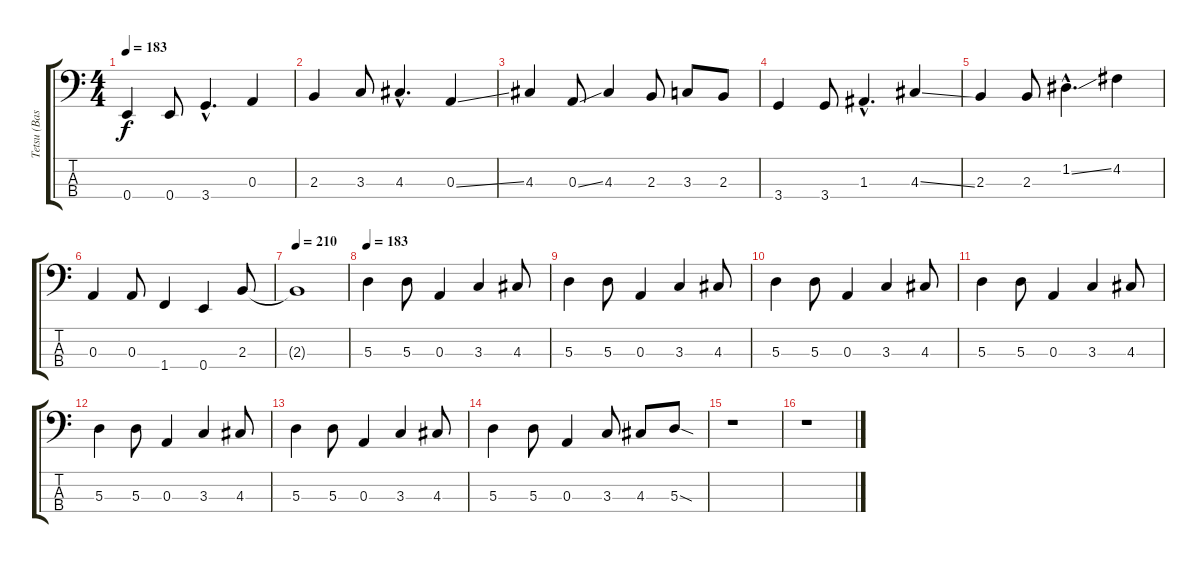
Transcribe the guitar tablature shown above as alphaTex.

\track ("Tetsu (Bass)" "Tetsu (Bas") {instrument electricbasspick}
\staff {score tabs}
\tuning (G2 D2 A1 E1) {hide}
\ts (4 4)
\tempo 183
\clef f4
\ks c
0.4.4{dy f} 0.4.8 3.4{hac}.4{d} 0.3.4 |
2.3.4 3.3.8 4.3{hac}.4{d} 0.3{ss}.4 |
4.3.4 0.3{ss}.8 4.3.4 2.3.8 3.3.8 2.3.8 |
3.4.4 3.4.8 1.3{hac}.4{d} 4.3{ss}.4 |
2.3.4 2.3.8 1.2{ss hac}.4{d} 4.2.4 |
0.3.4 0.3.8 1.4.4 0.4.4 2.3.8 |
\tempo 210
2.3{t}.1 |
\tempo 183
5.3.4 5.3.8 0.3.4 3.3.4 4.3.8 |
5.3.4 5.3.8 0.3.4 3.3.4 4.3.8 |
5.3.4 5.3.8 0.3.4 3.3.4 4.3.8 |
5.3.4 5.3.8 0.3.4 3.3.4 4.3.8 |
5.3.4 5.3.8 0.3.4 3.3.4 4.3.8 |
5.3.4 5.3.8 0.3.4 3.3.4 4.3.8 |
5.3.4 5.3.8 0.3.4 3.3.8 4.3.8 5.3{sod}.8 |
r.1 |
r.1
